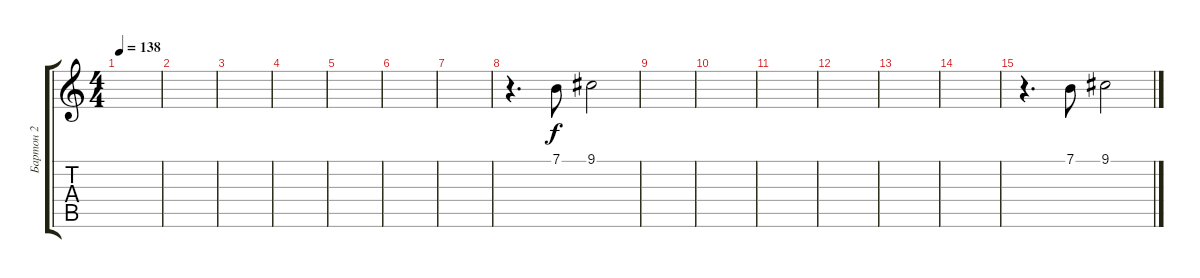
\track ("Бартон 2" "Бартон 2") {instrument musicbox}
\staff {score tabs}
\tuning (E4 B3 G3 D3 A2 E2) {hide}
\ts (4 4)
\tempo 138
\clef g2
\ks c
|
|
|
|
|
|
|
r.4{d} 7.1.8 9.1.2 |
|
|
|
|
|
|
r.4{d} 7.1.8 9.1.2
